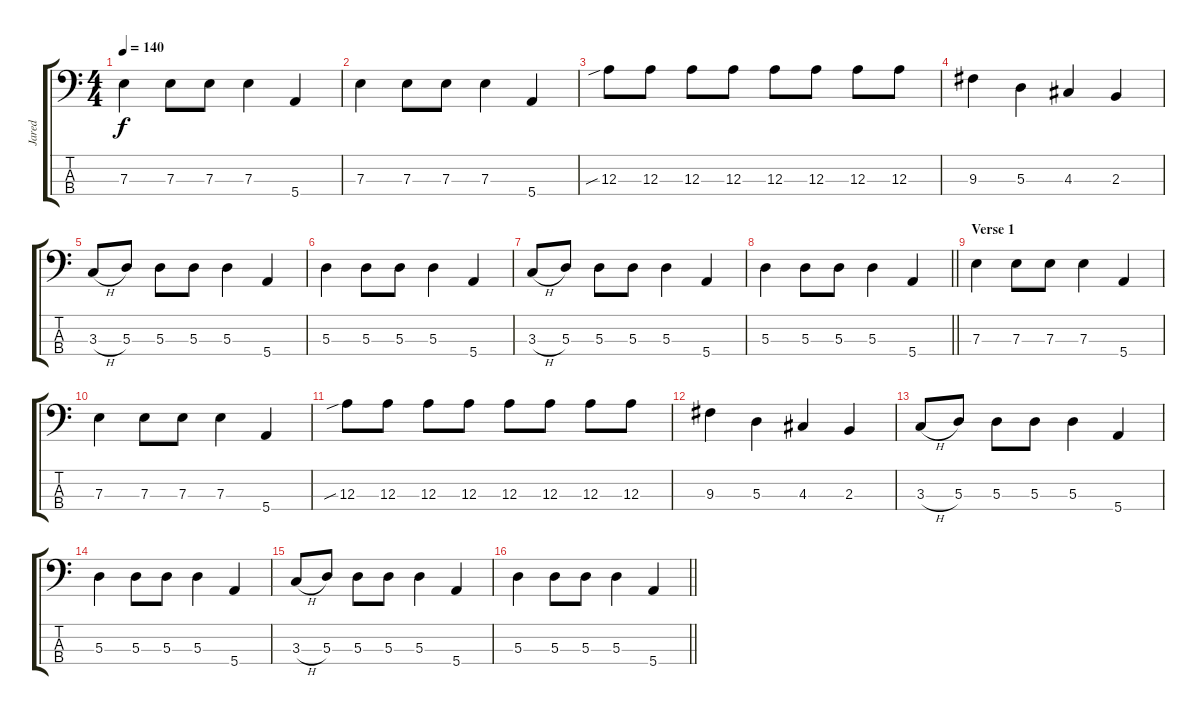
\track ("Jared" "Jared") {instrument electricbassfinger}
\staff {score tabs}
\tuning (G2 D2 A1 E1) {hide}
\ts (4 4)
\tempo 140
\clef f4
\ks c
7.3.4{dy f} 7.3.8 7.3.8 7.3.4 5.4.4 |
7.3.4 7.3.8 7.3.8 7.3.4 5.4.4 |
12.3{sib}.8 12.3.8 12.3.8 12.3.8 12.3.8 12.3.8 12.3.8 12.3.8 |
9.3.4 5.3.4 4.3.4 2.3.4 |
3.3{h}.8 5.3.8 5.3.8 5.3.8 5.3.4 5.4.4 |
5.3.4 5.3.8 5.3.8 5.3.4 5.4.4 |
3.3{h}.8 5.3.8 5.3.8 5.3.8 5.3.4 5.4.4 |
\barLineRight lightlight
5.3.4 5.3.8 5.3.8 5.3.4 5.4.4 |
\section ("" "Verse 1")
7.3.4 7.3.8 7.3.8 7.3.4 5.4.4 |
7.3.4 7.3.8 7.3.8 7.3.4 5.4.4 |
12.3{sib}.8 12.3.8 12.3.8 12.3.8 12.3.8 12.3.8 12.3.8 12.3.8 |
9.3.4 5.3.4 4.3.4 2.3.4 |
3.3{h}.8 5.3.8 5.3.8 5.3.8 5.3.4 5.4.4 |
5.3.4 5.3.8 5.3.8 5.3.4 5.4.4 |
3.3{h}.8 5.3.8 5.3.8 5.3.8 5.3.4 5.4.4 |
\barLineRight lightlight
5.3.4 5.3.8 5.3.8 5.3.4 5.4.4
